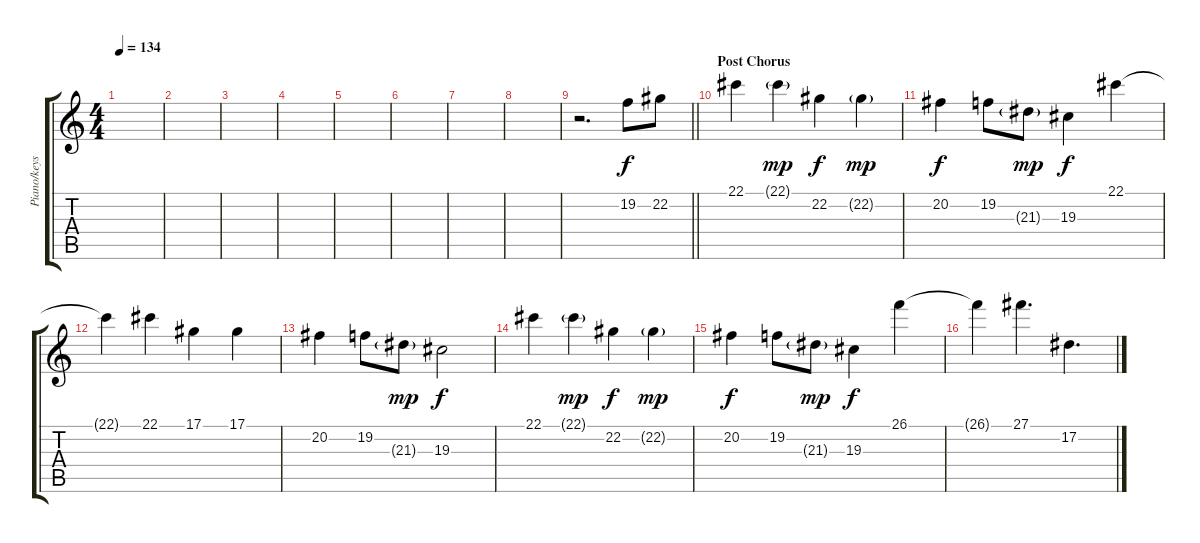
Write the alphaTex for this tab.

\track ("Piano/keys" "Piano/keys") {instrument brightacousticpiano}
\staff {score tabs}
\tuning (Eb4 Bb3 Gb3 Db3 Ab2 Db2) {hide}
\ts (4 4)
\tempo 134
\clef g2
\ks c
|
|
|
|
|
|
|
|
\barLineRight lightlight
r.2{d} 19.2.8{instrument brightacousticpiano} 22.2.8 |
\section ("" "Post Chorus")
22.1.4 22.1{g}.4{dy mp} 22.2.4{dy f} 22.2{g}.4{dy mp} |
20.2.4{dy f} 19.2.8 21.3{g}.8{dy mp} 19.3.4{dy f} 22.1.4 |
22.1{t}.4 22.1.4 17.1.4 17.1.4 |
20.2.4 19.2.8 21.3{g}.8{dy mp} 19.3.2{dy f} |
22.1.4 22.1{g}.4{dy mp} 22.2.4{dy f} 22.2{g}.4{dy mp} |
20.2.4{dy f} 19.2.8 21.3{g}.8{dy mp} 19.3.4{dy f} 26.1.4 |
26.1{t}.4 27.1.4{d} 17.2.4{d}
